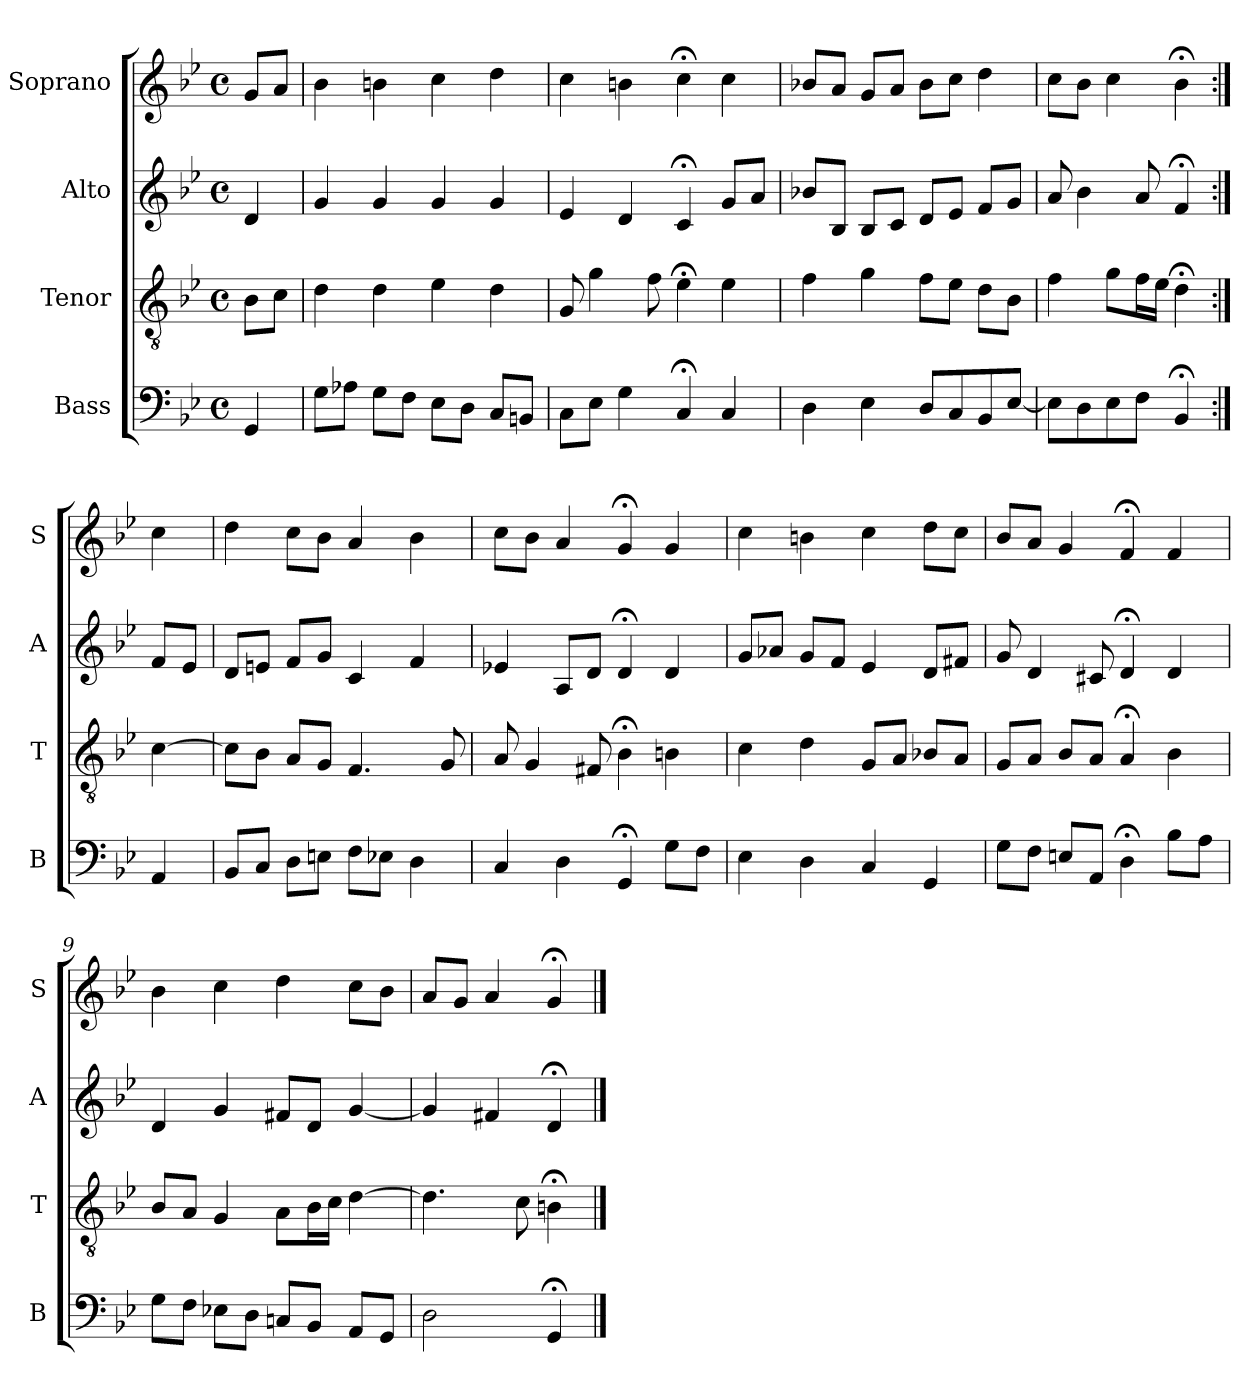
**kern	**kern	**kern	**kern
*part4	*part3	*part2	*part1
*staff4	*staff3	*staff2	*staff1
*I"Bass	*I"Tenor	*I"Alto	*I"Soprano
*I'B	*I'T	*I'A	*I'S
*clefF4	*clefGv2	*clefG2	*clefG2
*k[b-e-]	*k[b-e-]	*k[b-e-]	*k[b-e-]
*g:	*g:	*g:	*g:
*M4/4	*M4/4	*M4/4	*M4/4
*met(c)	*met(c)	*met(c)	*met(c)
*MM100	*MM100	*MM100	*MM100
=	=	=	=
4GG	8B-L	4d	8gL
.	8cJ	.	8aJ
=1	=1	=1	=1
8GL	4d	4g	4b-
8A-XJ	.	.	.
8GL	4d	4g	4bn
8FJ	.	.	.
8E-L	4e-	4g	4cc
8DJ	.	.	.
8CL	4d	4g	4dd
8BBnJ	.	.	.
=2	=2	=2	=2
8CL	8G	4e-	4cc
8E-J	4g	.	.
4G	.	4d	4bn
.	8f	.	.
4C;<	4e-;<	4c;<	4cc;<
4C	4e-	8gL	4cc
.	.	8aJ	.
=3	=3	=3	=3
4D	4f	8b-XL	8b-XL
.	.	8B-J	8aJ
4E-	4g	8B-L	8gL
.	.	8cJ	8aJ
8DL	8fL	8dL	8b-L
8C	8e-J	8e-J	8ccJ
8BB-	8dL	8fL	4dd
[8E-J	8B-J	8gJ	.
=4	=4	=4	=4
8E-L]	4f	8a	8ccL
8D	.	4b-	8b-J
8E-	8gL	.	4cc
8FJ	16fL	8a	.
.	16e-JJ	.	.
4BB-;<	4d;<	4f;<	4b-;<
=:|!	=:|!	=:|!	=:|!
4AA	[4c	8fL	4cc
.	.	8e-J	.
=5	=5	=5	=5
8BB-L	8cL]	8dL	4dd
8CJ	8B-J	8enJ	.
8DL	8AL	8fL	8ccL
8EnJ	8GJ	8gJ	8b-J
8FL	4.F	4c	4a
8E-XJ	.	.	.
4D	.	4f	4b-
.	8G	.	.
=6	=6	=6	=6
4C	8A	4e-X	8ccL
.	4G	.	8b-J
4D	.	8AL	4a
.	8F#X	8dJ	.
4GG;<	4B-;<	4d;<	4g;<
8GL	4Bn	4d	4g
8FJ	.	.	.
=7	=7	=7	=7
4E-	4c	8gL	4cc
.	.	8a-XJ	.
4D	4d	8gL	4bn
.	.	8fJ	.
4C	8GL	4e-	4cc
.	8AJ	.	.
4GG	8B-XL	8dL	8ddL
.	8AJ	8f#XJ	8ccJ
=8	=8	=8	=8
8GL	8GL	8g	8b-L
8FJ	8AJ	4d	8aJ
8EnL	8B-L	.	4g
8AAJ	8AJ	8c#X	.
4D;<	4A;<	4d;<	4f;<
8B-L	4B-	4d	4f
8AJ	.	.	.
=9	=9	=9	=9
8GL	8B-L	4d	4b-
8FJ	8AJ	.	.
8E-XL	4G	4g	4cc
8DJ	.	.	.
8CnL	8AL	8f#XL	4dd
8BB-J	16B-L	8dJ	.
.	16cJJ	.	.
8AAL	[4d	[4g	8ccL
8GGJ	.	.	8b-J
=10	=10	=10	=10
2D	4.d]	4g]	8aL
.	.	.	8gJ
.	.	4f#X	4a
.	8c	.	.
4GG;<	4Bn;<	4d;<	4g;<
==	==	==	==
*-	*-	*-	*-
